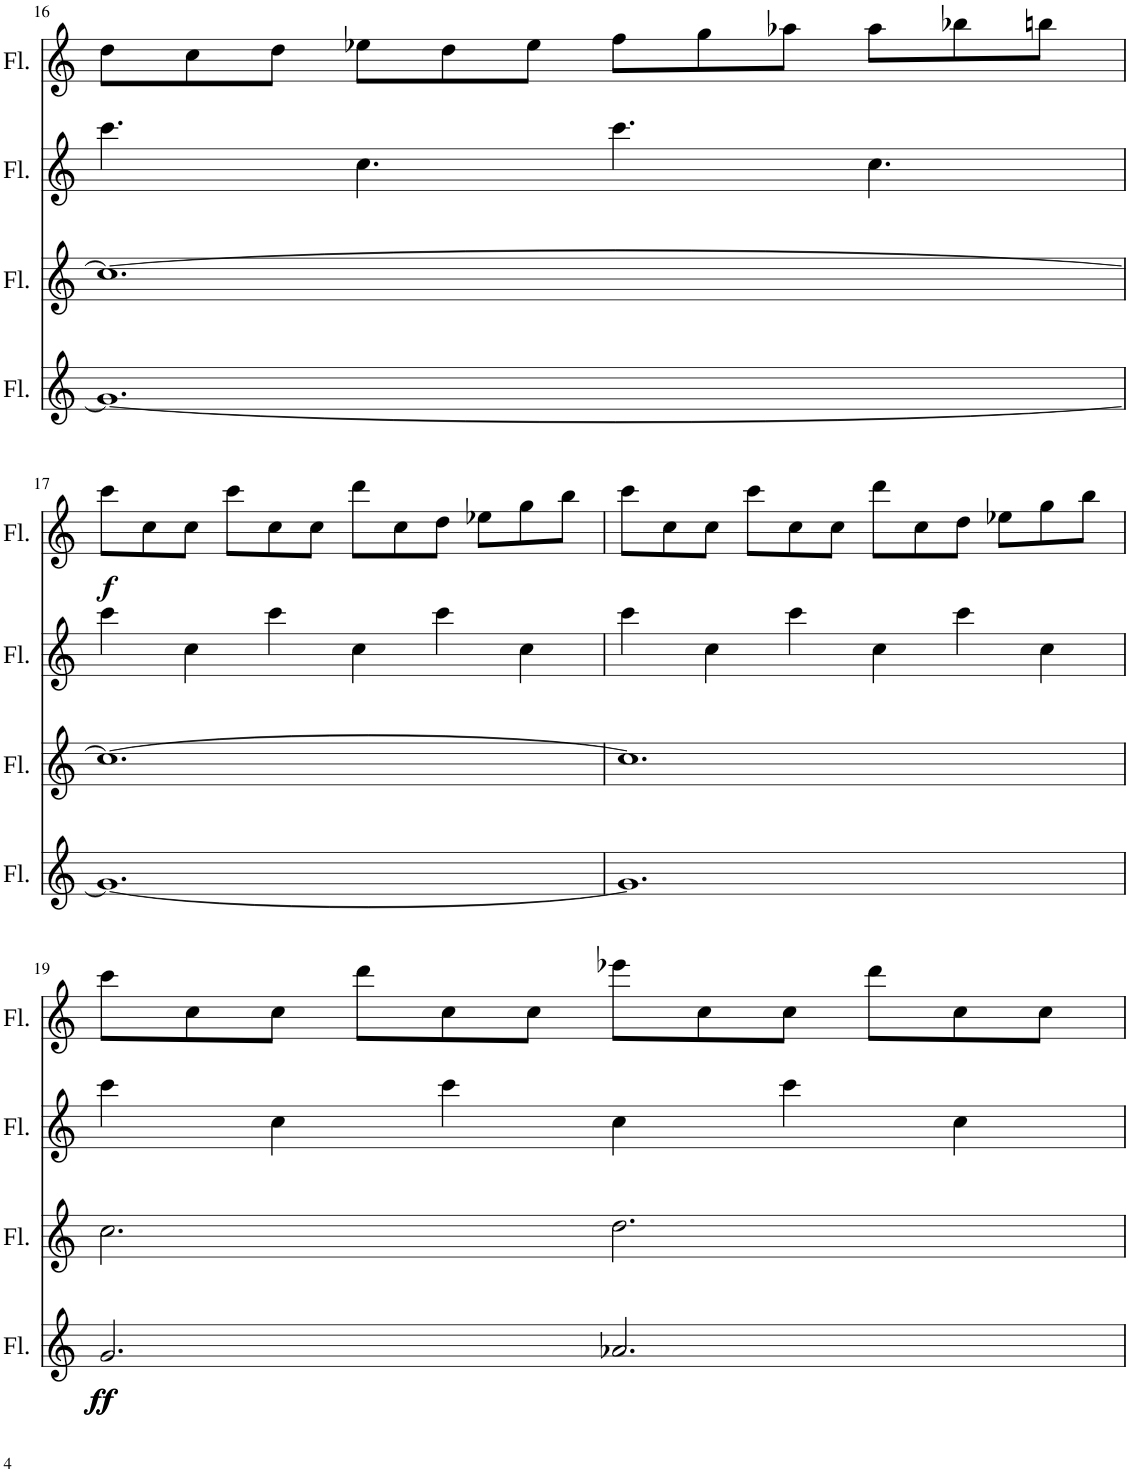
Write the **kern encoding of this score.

**kern	**dynam	**kern	**kern	**kern	**dynam
*part4	*part4	*part3	*part2	*part1	*part1
*staff4	*staff4	*staff3	*staff2	*staff1	*staff1
*I"Flute	*	*I"Flute	*I"Flute	*I"Flute	*
*I'Fl.	*	*I'Fl.	*I'Fl.	*I'Fl.	*
!!LO:PB:g=z
*clefG2	*	*clefG2	*clefG2	*clefG2	*
*k[]	*	*k[]	*k[]	*k[]	*
*M12/8	*	*M12/8	*M12/8	*M12/8	*
=16	=16	=16	=16	=16	=16
1.g_	.	1.cc_	4.ccc\	8dd\L	.
.	.	.	.	8cc\	.
.	.	.	.	8dd\J	.
.	.	.	4.cc\	8ee-X\L	.
.	.	.	.	8dd\	.
.	.	.	.	8ee-\J	.
.	.	.	4.ccc\	8ff\L	.
.	.	.	.	8gg\	.
.	.	.	.	8aa-X\J	.
.	.	.	4.cc\	8aa-\L	.
.	.	.	.	8bb-X\	.
.	.	.	.	8bbn\J	.
!!LO:LB:g=z
=17	=17	=17	=17	=17	=17
!	!	!	!	!	!LO:DY:b
1.g_	.	1.cc_	4ccc\	8ccc\L	f
.	.	.	.	8cc\	.
.	.	.	4cc\	8cc\J	.
.	.	.	.	8ccc\L	.
.	.	.	4ccc\	8cc\	.
.	.	.	.	8cc\J	.
.	.	.	4cc\	8ddd\L	.
.	.	.	.	8cc\	.
.	.	.	4ccc\	8dd\J	.
.	.	.	.	8ee-X\L	.
.	.	.	4cc\	8gg\	.
.	.	.	.	8bb\J	.
=18	=18	=18	=18	=18	=18
1.g]	.	1.cc]	4ccc\	8ccc\L	.
.	.	.	.	8cc\	.
.	.	.	4cc\	8cc\J	.
.	.	.	.	8ccc\L	.
.	.	.	4ccc\	8cc\	.
.	.	.	.	8cc\J	.
.	.	.	4cc\	8ddd\L	.
.	.	.	.	8cc\	.
.	.	.	4ccc\	8dd\J	.
.	.	.	.	8ee-X\L	.
.	.	.	4cc\	8gg\	.
.	.	.	.	8bb\J	.
!!LO:LB:g=z
=19	=19	=19	=19	=19	=19
!	!LO:DY:b	!	!	!	!
!	!LO:DY:n=1:b	!	!	!	!
2.g/	ff ff	2.cc\	4ccc\	8ccc\L	.
.	.	.	.	8cc\	.
.	.	.	4cc\	8cc\J	.
.	.	.	.	8ddd\L	.
.	.	.	4ccc\	8cc\	.
.	.	.	.	8cc\J	.
2.a-X/	.	2.dd\	4cc\	8eee-X\L	.
.	.	.	.	8cc\	.
.	.	.	4ccc\	8cc\J	.
.	.	.	.	8ddd\L	.
.	.	.	4cc\	8cc\	.
.	.	.	.	8cc\J	.
=	=	=	=	=	=
*-	*-	*-	*-	*-	*-
